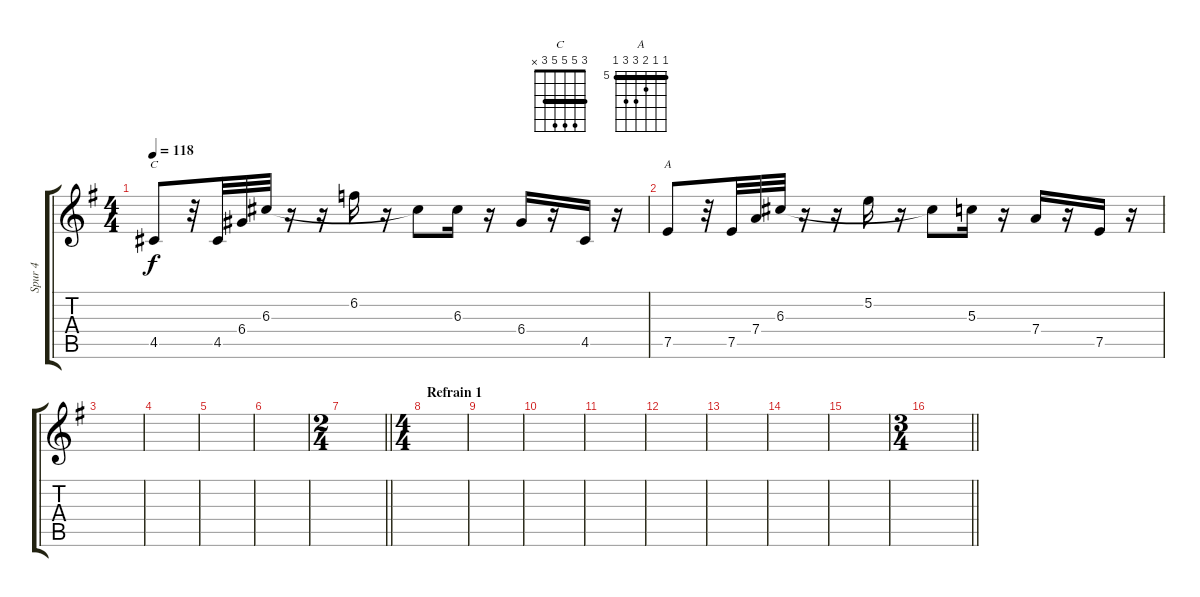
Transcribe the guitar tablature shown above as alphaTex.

\track ("Spur 4" "Spur 4") {instrument electricguitarclean}
\staff {score tabs}
\tuning (E4 B3 G3 D3 A2 E2) {hide}
\chord ("C" 3 5 5 5 3 x) {barre 3}
\chord ("A" 5 5 6 7 7 5) {firstfret 5 barre 5}
\ts (4 4)
\tempo 118
\clef g2
\ks g
4.5.8{ch "C" dy f} r.32 4.5.32 6.4.32 6.3.32 r.16 r.16 6.2.16 r.16 6.3{t}.8 6.3.16 r.16 6.4.16 r.16 4.5.16 r.16 |
7.5.8{ch "A"} r.32 7.5.32 7.4.32 6.3.32 r.16 r.16 5.2.16 r.16 6.3{t}.8 5.3.16 r.16 7.4.16 r.16 7.5.16 r.16 |
|
|
|
|
\ts (2 4)
\barLineRight lightlight
|
\ts (4 4)
\section ("" "Refrain 1")
|
|
|
|
|
|
|
|
\ts (3 4)
\barLineRight lightlight
